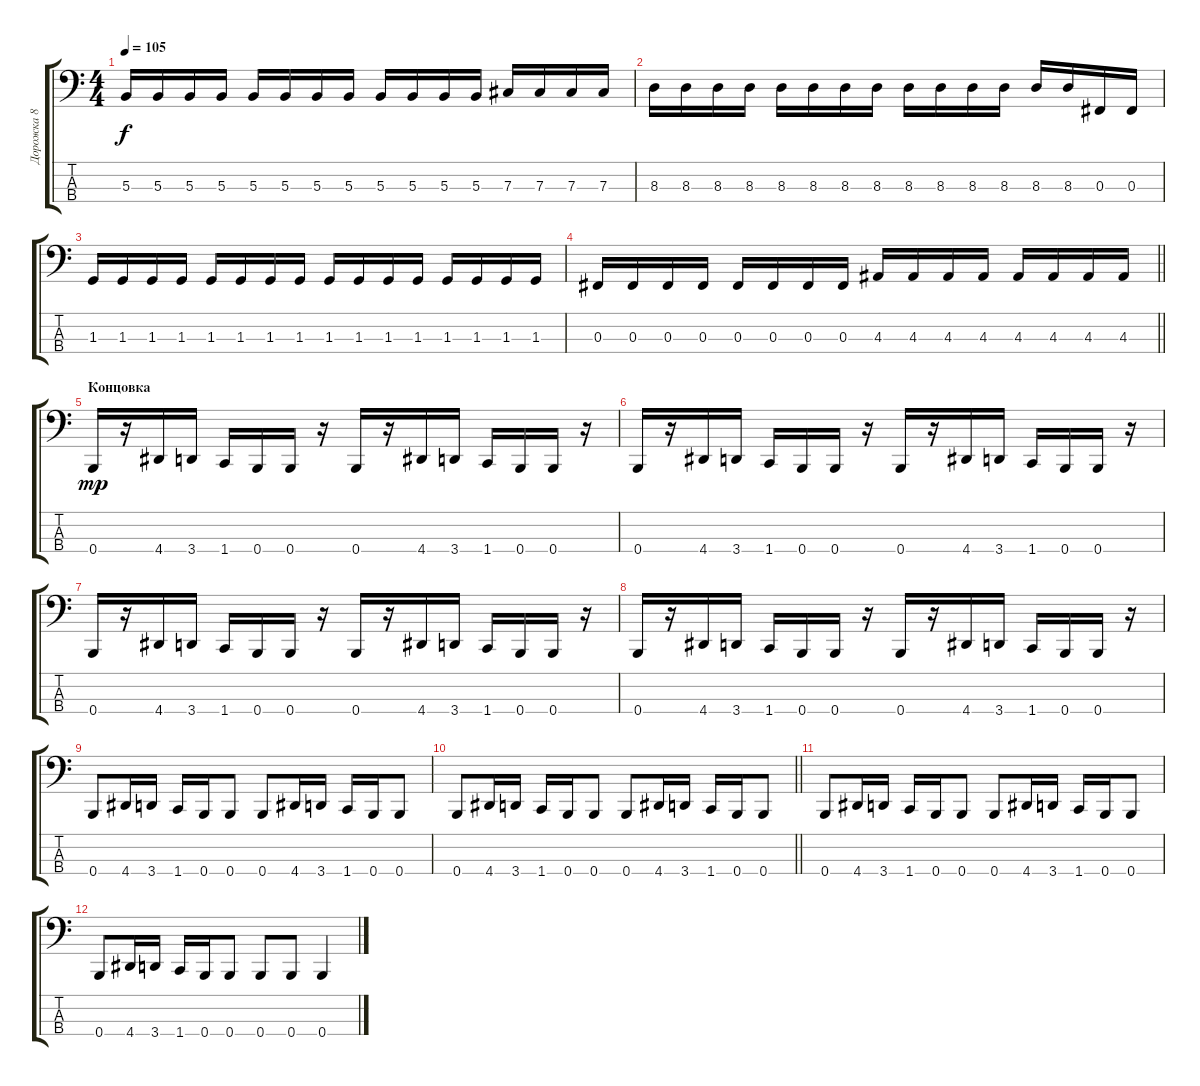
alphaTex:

\track ("Дорожка 8" "Дорожка 8") {instrument electricbasspick}
\staff {score tabs}
\tuning (E2 B1 Gb1 B0) {hide}
\ts (4 4)
\tempo 105
\clef f4
\ks c
5.3.16{dy f} 5.3.16 5.3.16 5.3.16 5.3.16 5.3.16 5.3.16 5.3.16 5.3.16 5.3.16 5.3.16 5.3.16 7.3.16 7.3.16 7.3.16 7.3.16 |
8.3.16 8.3.16 8.3.16 8.3.16 8.3.16 8.3.16 8.3.16 8.3.16 8.3.16 8.3.16 8.3.16 8.3.16 8.3.16 8.3.16 0.3.16 0.3.16 |
1.3.16 1.3.16 1.3.16 1.3.16 1.3.16 1.3.16 1.3.16 1.3.16 1.3.16 1.3.16 1.3.16 1.3.16 1.3.16 1.3.16 1.3.16 1.3.16 |
\barLineRight lightlight
0.3.16 0.3.16 0.3.16 0.3.16 0.3.16 0.3.16 0.3.16 0.3.16 4.3.16 4.3.16 4.3.16 4.3.16 4.3.16 4.3.16 4.3.16 4.3.16 |
\section ("" "Концовка")
0.4.16{dy mp} r.16 4.4.16 3.4.16 1.4.16 0.4.16 0.4.16 r.16 0.4.16 r.16 4.4.16 3.4.16 1.4.16 0.4.16 0.4.16 r.16 |
0.4.16 r.16 4.4.16 3.4.16 1.4.16 0.4.16 0.4.16 r.16 0.4.16 r.16 4.4.16 3.4.16 1.4.16 0.4.16 0.4.16 r.16 |
0.4.16 r.16 4.4.16 3.4.16 1.4.16 0.4.16 0.4.16 r.16 0.4.16 r.16 4.4.16 3.4.16 1.4.16 0.4.16 0.4.16 r.16 |
0.4.16 r.16 4.4.16 3.4.16 1.4.16 0.4.16 0.4.16 r.16 0.4.16 r.16 4.4.16 3.4.16 1.4.16 0.4.16 0.4.16 r.16 |
0.4.8 4.4.16 3.4.16 1.4.16 0.4.16 0.4.8 0.4.8 4.4.16 3.4.16 1.4.16 0.4.16 0.4.8 |
\barLineRight lightlight
0.4.8 4.4.16 3.4.16 1.4.16 0.4.16 0.4.8 0.4.8 4.4.16 3.4.16 1.4.16 0.4.16 0.4.8 |
0.4.8 4.4.16 3.4.16 1.4.16 0.4.16 0.4.8 0.4.8 4.4.16 3.4.16 1.4.16 0.4.16 0.4.8 |
0.4.8 4.4.16 3.4.16 1.4.16 0.4.16 0.4.8 0.4.8 0.4.8 0.4.4
